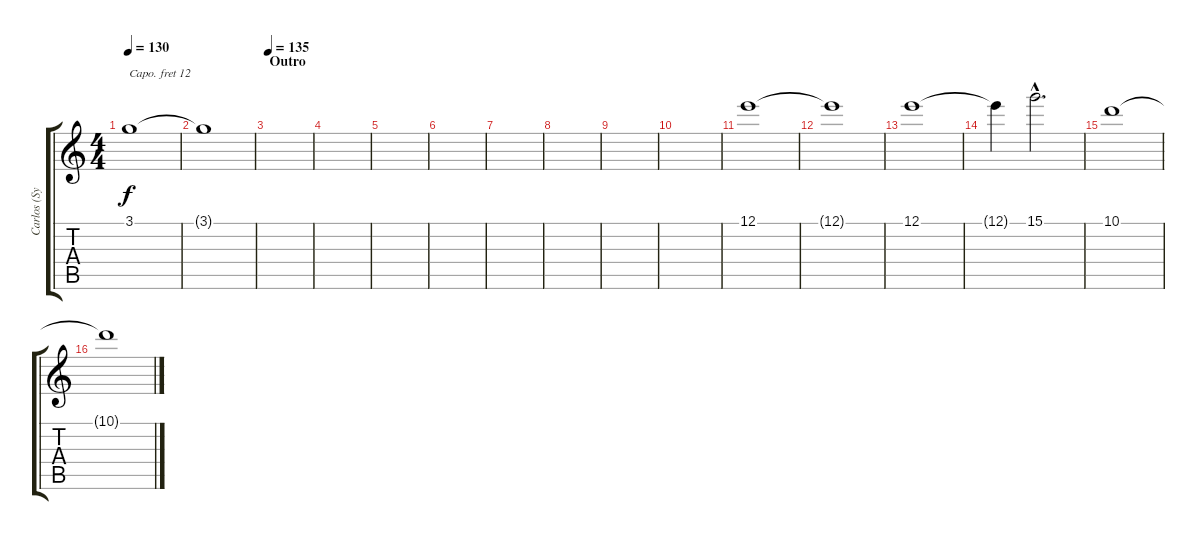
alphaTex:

\track ("Carlos (Synth Left)" "Carlos (Sy") {instrument stringensemble1}
\staff {score tabs}
\capo 12
\tuning (E4 B3 G3 D3 A2 E2) {hide}
\ts (4 4)
\tempo 130
\clef g2
\ks c
3.1{t}.1{dy f} |
3.1{t}.1 |
\section ("" "Outro")
\tempo 135
|
|
|
|
|
|
|
|
12.1.1{instrument stringensemble1} |
12.1{t}.1 |
12.1.1 |
12.1{t}.4 15.1{hac}.2{d} |
10.1.1 |
10.1{t}.1
